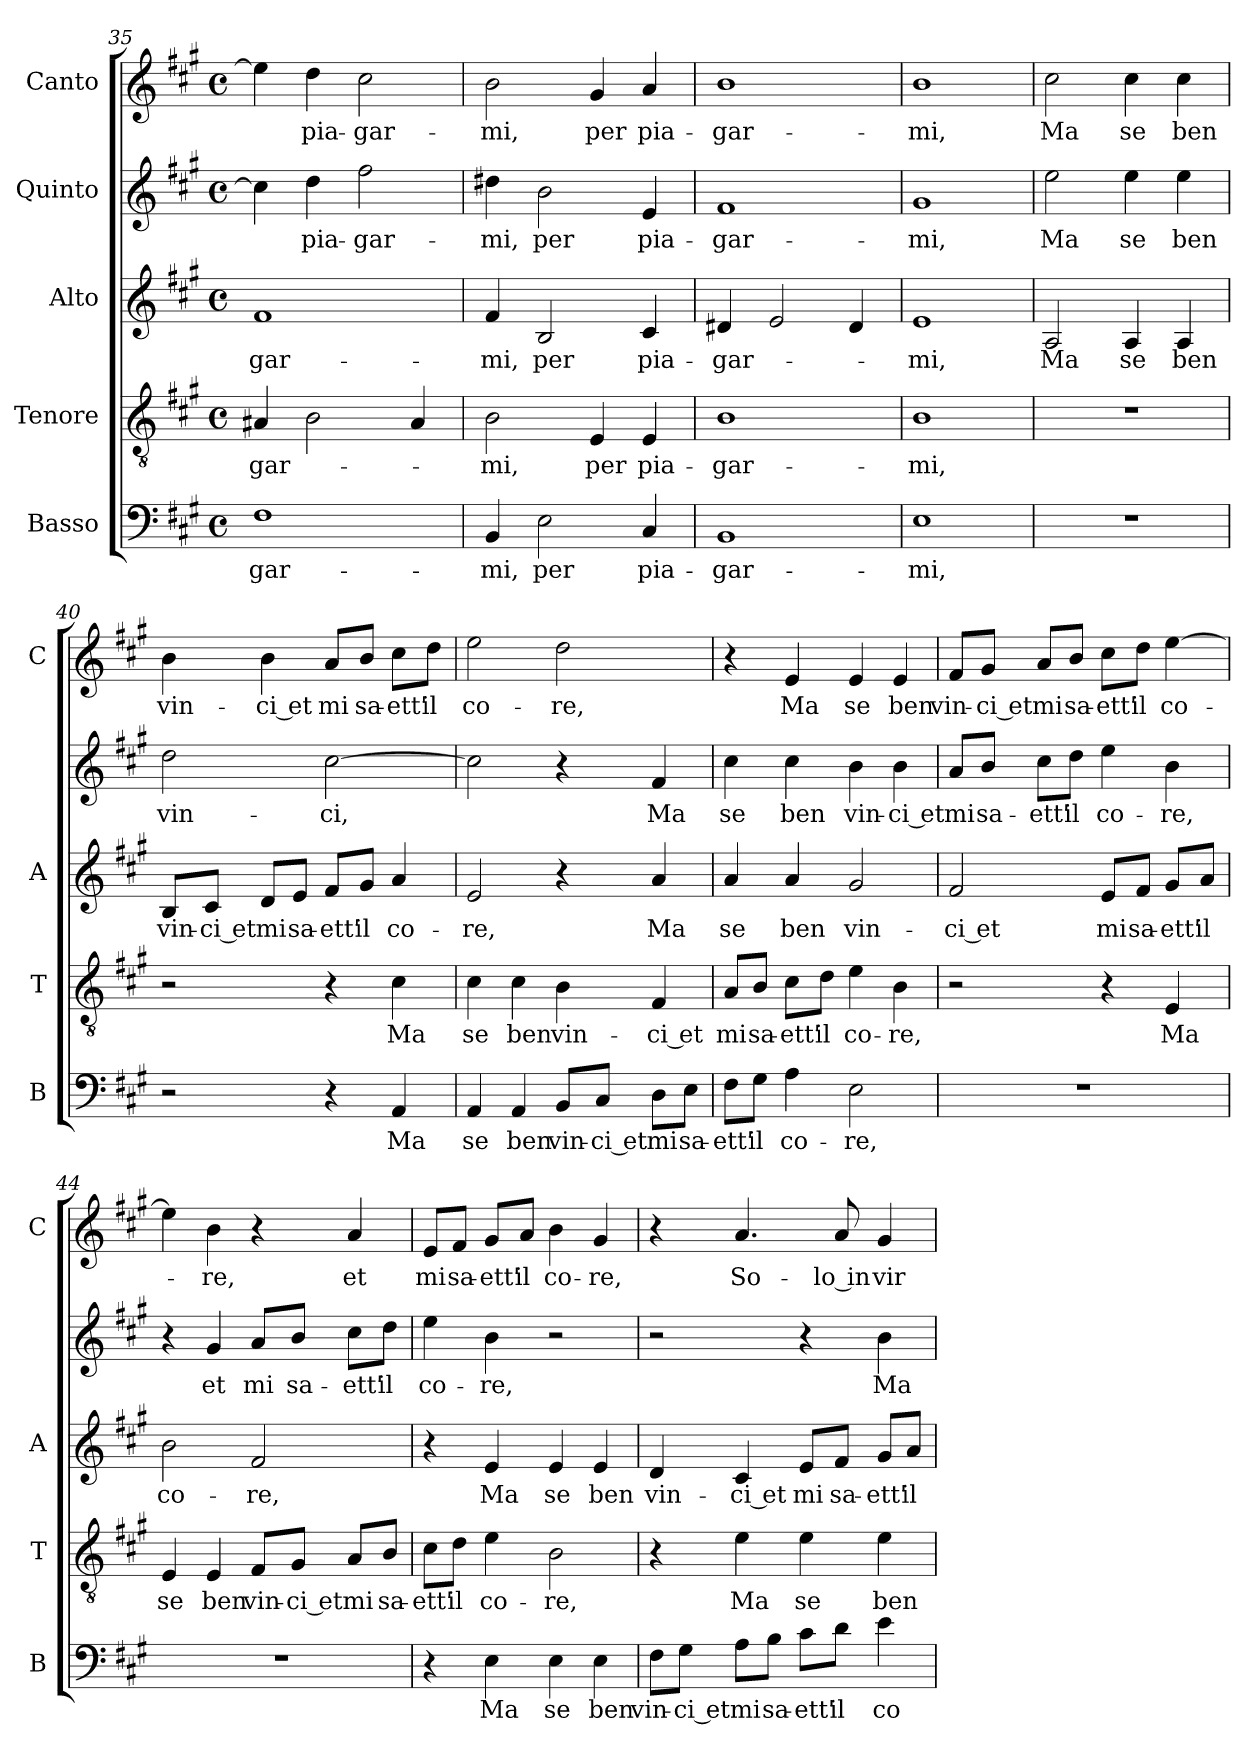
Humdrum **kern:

**kern	**text	**kern	**text	**kern	**text	**kern	**text	**kern	**text
*part5	*part5	*part4	*part4	*part3	*part3	*part2	*part2	*part1	*part1
*staff5	*staff5	*staff4	*staff4	*staff3	*staff3	*staff2	*staff2	*staff1	*staff1
*I"Basso	*	*I"Tenore	*	*I"Alto	*	*I"Quinto	*	*I"Canto	*
*I'B	*	*I'T	*	*I'A	*	*	*	*I'C	*
*clefF4	*	*clefGv2	*	*clefG2	*	*clefG2	*	*clefG2	*
*k[f#c#g#]	*	*k[f#c#g#]	*	*k[f#c#g#]	*	*k[f#c#g#]	*	*k[f#c#g#]	*
*A:	*	*A:	*	*A:	*	*A:	*	*A:	*
*M4/4	*	*M4/4	*	*M4/4	*	*M4/4	*	*M4/4	*
*met(c)	*	*met(c)	*	*met(c)	*	*met(c)	*	*met(c)	*
=35	=35	=35	=35	=35	=35	=35	=35	=35	=35
!	!LO:LY:b	!	!LO:LY:b	!	!LO:LY:b	!	!	!	!
1F#	-gar-	4A#X/	-gar-	1f#	-gar-	4cc#\]	.	4ee\]	.
!	!	!	!	!	!	!	!LO:LY:b	!	!LO:LY:b
.	.	2B\	.	.	.	4dd\	pia-	4dd\	pia-
!	!	!	!	!	!	!	!LO:LY:b	!	!LO:LY:b
.	.	.	.	.	.	2ff#\	-gar-	2cc#\	-gar-
.	.	4A#/	.	.	.	.	.	.	.
=36	=36	=36	=36	=36	=36	=36	=36	=36	=36
!	!LO:LY:b	!	!LO:LY:b	!	!LO:LY:b	!	!LO:LY:b	!	!LO:LY:b
4BB/	-mi,	2B\	-mi,	4f#/	-mi,	4dd#X\	-mi,	2b\	-mi,
!	!LO:LY:b	!	!	!	!LO:LY:b	!	!LO:LY:b	!	!
2E\	per	.	.	2B/	per	2b\	per	.	.
!	!	!	!LO:LY:b	!	!	!	!	!	!LO:LY:b
.	.	4E/	per	.	.	.	.	4g#/	per
!	!LO:LY:b	!	!LO:LY:b	!	!LO:LY:b	!	!LO:LY:b	!	!LO:LY:b
4C#/	pia-	4E/	pia-	4c#/	pia-	4e/	pia-	4a/	pia-
=37	=37	=37	=37	=37	=37	=37	=37	=37	=37
!	!LO:LY:b	!	!LO:LY:b	!	!LO:LY:b	!	!LO:LY:b	!	!LO:LY:b
1BB	-gar-	1B	-gar-	4d#X/	-gar-	1f#	-gar-	1b	-gar-
.	.	.	.	2e/	.	.	.	.	.
.	.	.	.	4d#/	.	.	.	.	.
=38	=38	=38	=38	=38	=38	=38	=38	=38	=38
!	!LO:LY:b	!	!LO:LY:b	!	!LO:LY:b	!	!LO:LY:b	!	!LO:LY:b
1E	-mi,	1B	-mi,	1e	-mi,	1g#	-mi,	1b	-mi,
!!LO:LB:g=z
=39	=39	=39	=39	=39	=39	=39	=39	=39	=39
!	!	!	!	!	!LO:LY:b	!	!LO:LY:b	!	!LO:LY:b
1r	.	1r	.	2A/	Ma	2ee\	Ma	2cc#\	Ma
!	!	!	!	!	!LO:LY:b	!	!LO:LY:b	!	!LO:LY:b
.	.	.	.	4A/	se	4ee\	se	4cc#\	se
!	!	!	!	!	!LO:LY:b	!	!LO:LY:b	!	!LO:LY:b
.	.	.	.	4A/	ben	4ee\	ben	4cc#\	ben
=40	=40	=40	=40	=40	=40	=40	=40	=40	=40
!	!	!	!	!	!LO:LY:b	!	!LO:LY:b	!	!LO:LY:b
2r	.	2r	.	8B/L	vin-	2dd\	vin-	4b\	vin-
!	!	!	!	!	!LO:LY:b	!	!	!	!
.	.	.	.	8c#/J	-ci et	.	.	.	.
!	!	!	!	!	!LO:LY:b	!	!	!	!LO:LY:b
.	.	.	.	8d/L	mi	.	.	4b\	-ci et
!	!	!	!	!	!LO:LY:b	!	!	!	!
.	.	.	.	8e/J	sa-	.	.	.	.
!	!	!	!	!	!LO:LY:b	!	!LO:LY:b	!	!LO:LY:b
4r	.	4r	.	8f#/L	-ett'	[2cc#\	-ci,	8a/L	mi
!	!	!	!	!	!LO:LY:b	!	!	!	!LO:LY:b
.	.	.	.	8g#/J	il	.	.	8b/J	sa-
!	!LO:LY:b	!	!LO:LY:b	!	!LO:LY:b	!	!	!	!LO:LY:b
4AA/	Ma	4c#\	Ma	4a/	co-	.	.	8cc#\L	-ett'
!	!	!	!	!	!	!	!	!	!LO:LY:b
.	.	.	.	.	.	.	.	8dd\J	il
=41	=41	=41	=41	=41	=41	=41	=41	=41	=41
!	!LO:LY:b	!	!LO:LY:b	!	!LO:LY:b	!	!	!	!LO:LY:b
4AA/	se	4c#\	se	2e/	-re,	2cc#\]	.	2ee\	co-
!	!LO:LY:b	!	!LO:LY:b	!	!	!	!	!	!
4AA/	ben	4c#\	ben	.	.	.	.	.	.
!	!LO:LY:b	!	!LO:LY:b	!	!	!	!	!	!LO:LY:b
8BB/L	vin-	4B\	vin-	4r	.	4r	.	2dd\	-re,
!	!LO:LY:b	!	!	!	!	!	!	!	!
8C#/J	-ci et	.	.	.	.	.	.	.	.
!	!LO:LY:b	!	!LO:LY:b	!	!LO:LY:b	!	!LO:LY:b	!	!
8D\L	mi	4F#/	-ci et	4a/	Ma	4f#/	Ma	.	.
!	!LO:LY:b	!	!	!	!	!	!	!	!
8E\J	sa-	.	.	.	.	.	.	.	.
=42	=42	=42	=42	=42	=42	=42	=42	=42	=42
!	!LO:LY:b	!	!LO:LY:b	!	!LO:LY:b	!	!LO:LY:b	!	!
8F#\L	-ett'	8A/L	mi	4a/	se	4cc#\	se	4r	.
!	!LO:LY:b	!	!LO:LY:b	!	!	!	!	!	!
8G#\J	il	8B/J	sa-	.	.	.	.	.	.
!	!LO:LY:b	!	!LO:LY:b	!	!LO:LY:b	!	!LO:LY:b	!	!LO:LY:b
4A\	co-	8c#\L	-ett'	4a/	ben	4cc#\	ben	4e/	Ma
!	!	!	!LO:LY:b	!	!	!	!	!	!
.	.	8d\J	il	.	.	.	.	.	.
!	!LO:LY:b	!	!LO:LY:b	!	!LO:LY:b	!	!LO:LY:b	!	!LO:LY:b
2E\	-re,	4e\	co-	2g#/	vin-	4b\	vin-	4e/	se
!	!	!	!LO:LY:b	!	!	!	!LO:LY:b	!	!LO:LY:b
.	.	4B\	-re,	.	.	4b\	-ci et	4e/	ben
!!LO:LB:g=z
=43	=43	=43	=43	=43	=43	=43	=43	=43	=43
!	!	!	!	!	!LO:LY:b	!	!LO:LY:b	!	!LO:LY:b
1r	.	2r	.	2f#/	-ci et	8a/L	mi	8f#/L	vin-
!	!	!	!	!	!	!	!LO:LY:b	!	!LO:LY:b
.	.	.	.	.	.	8b/J	sa-	8g#/J	-ci et
!	!	!	!	!	!	!	!LO:LY:b	!	!LO:LY:b
.	.	.	.	.	.	8cc#\L	-ett'	8a/L	mi
!	!	!	!	!	!	!	!LO:LY:b	!	!LO:LY:b
.	.	.	.	.	.	8dd\J	il	8b/J	sa-
!	!	!	!	!	!LO:LY:b	!	!LO:LY:b	!	!LO:LY:b
.	.	4r	.	8e/L	mi	4ee\	co-	8cc#\L	-ett'
!	!	!	!	!	!LO:LY:b	!	!	!	!LO:LY:b
.	.	.	.	8f#/J	sa-	.	.	8dd\J	il
!	!	!	!LO:LY:b	!	!LO:LY:b	!	!LO:LY:b	!	!LO:LY:b
.	.	4E/	Ma	8g#/L	-ett'	4b\	-re,	[4ee\	co-
!	!	!	!	!	!LO:LY:b	!	!	!	!
.	.	.	.	8a/J	il	.	.	.	.
=44	=44	=44	=44	=44	=44	=44	=44	=44	=44
!	!	!	!LO:LY:b	!	!LO:LY:b	!	!	!	!
1r	.	4E/	se	2b\	co-	4r	.	4ee\]	.
!	!	!	!LO:LY:b	!	!	!	!LO:LY:b	!	!LO:LY:b
.	.	4E/	ben	.	.	4g#/	et	4b\	-re,
!	!	!	!LO:LY:b	!	!LO:LY:b	!	!LO:LY:b	!	!
.	.	8F#/L	vin-	2f#/	-re,	8a/L	mi	4r	.
!	!	!	!LO:LY:b	!	!	!	!LO:LY:b	!	!
.	.	8G#/J	-ci et	.	.	8b/J	sa-	.	.
!	!	!	!LO:LY:b	!	!	!	!LO:LY:b	!	!LO:LY:b
.	.	8A/L	mi	.	.	8cc#\L	-ett'	4a/	et
!	!	!	!LO:LY:b	!	!	!	!LO:LY:b	!	!
.	.	8B/J	sa-	.	.	8dd\J	il	.	.
=45	=45	=45	=45	=45	=45	=45	=45	=45	=45
!	!	!	!LO:LY:b	!	!	!	!LO:LY:b	!	!LO:LY:b
4r	.	8c#\L	-ett'	4r	.	4ee\	co-	8e/L	mi
!	!	!	!LO:LY:b	!	!	!	!	!	!LO:LY:b
.	.	8d\J	il	.	.	.	.	8f#/J	sa-
!	!LO:LY:b	!	!LO:LY:b	!	!LO:LY:b	!	!LO:LY:b	!	!LO:LY:b
4E\	Ma	4e\	co-	4e/	Ma	4b\	-re,	8g#/L	-ett'
!	!	!	!	!	!	!	!	!	!LO:LY:b
.	.	.	.	.	.	.	.	8a/J	il
!	!LO:LY:b	!	!LO:LY:b	!	!LO:LY:b	!	!	!	!LO:LY:b
4E\	se	2B\	-re,	4e/	se	2r	.	4b\	co-
!	!LO:LY:b	!	!	!	!LO:LY:b	!	!	!	!LO:LY:b
4E\	ben	.	.	4e/	ben	.	.	4g#/	-re,
=46	=46	=46	=46	=46	=46	=46	=46	=46	=46
!	!LO:LY:b	!	!	!	!LO:LY:b	!	!	!	!
8F#\L	vin-	4r	.	4d/	vin-	2r	.	4r	.
!	!LO:LY:b	!	!	!	!	!	!	!	!
8G#\J	-ci et	.	.	.	.	.	.	.	.
!	!LO:LY:b	!	!LO:LY:b	!	!LO:LY:b	!	!	!	!LO:LY:b
8A\L	mi	4e\	Ma	4c#/	-ci et	.	.	4.a/	So-
!	!LO:LY:b	!	!	!	!	!	!	!	!
8B\J	sa-	.	.	.	.	.	.	.	.
!	!LO:LY:b	!	!LO:LY:b	!	!LO:LY:b	!	!	!	!
8c#\L	-ett'	4e\	se	8e/L	mi	4r	.	.	.
!	!LO:LY:b	!	!	!	!LO:LY:b	!	!	!	!LO:LY:b
8d\J	il	.	.	8f#/J	sa-	.	.	8a/	-lo in
!	!LO:LY:b	!	!LO:LY:b	!	!LO:LY:b	!	!LO:LY:b	!	!LO:LY:b
4e\	co-	4e\	ben	8g#/L	-ett'	4b\	Ma	4g#/	vir-
!	!	!	!	!	!LO:LY:b	!	!	!	!
.	.	.	.	8a/J	il	.	.	.	.
=	=	=	=	=	=	=	=	=	=
*-	*-	*-	*-	*-	*-	*-	*-	*-	*-
